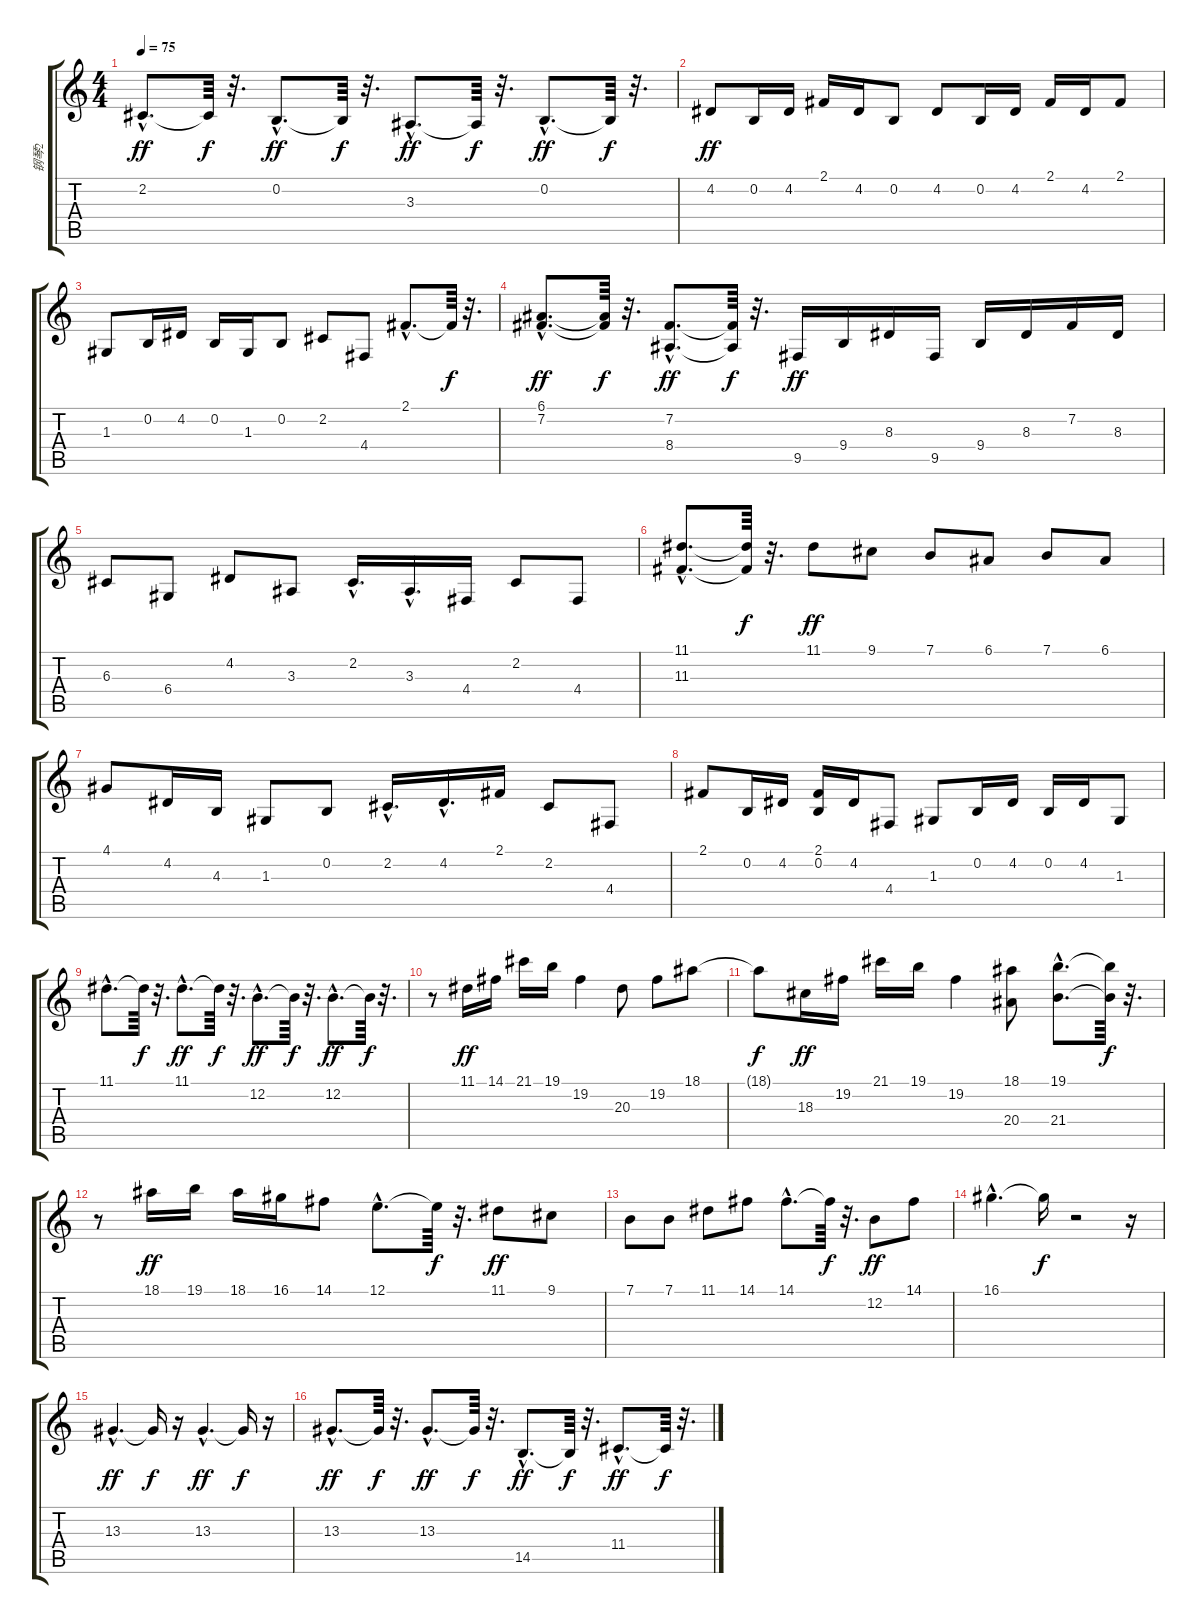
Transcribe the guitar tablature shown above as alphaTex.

\track ("钢琴2" "钢琴2") {instrument acousticgrandpiano}
\staff {score tabs}
\tuning (E4 B3 G3 D3 A2 E2) {hide}
\ts (4 4)
\tempo 75
\clef g2
\ks c
2.2{hac}.8{d dy ff} 2.2{t}.64{dy f} r.32{d} 0.2{hac}.8{d dy ff} 0.2{t}.64{dy f} r.32{d} 3.3{hac}.8{d dy ff} 3.3{t}.64{dy f} r.32{d} 0.2{hac}.8{d dy ff} 0.2{t}.64{dy f} r.32{d} |
4.2.8{dy ff} 0.2.16 4.2.16 2.1.16 4.2.16 0.2.8 4.2.8 0.2.16 4.2.16 2.1.16 4.2.16 2.1.8 |
1.3.8 0.2.16 4.2.16 0.2.16 1.3.16 0.2.8 2.2.8 4.4.8 2.1{hac}.8{d} 2.1{t}.64{dy f} r.32{d} |
(6.1{hac} 7.2{hac}).8{d dy ff} (6.1{t} 7.2{t}).64{dy f} r.32{d} (7.2{hac} 8.4{hac}).8{d dy ff} (7.2{t} 8.4{t}).64{dy f} r.32{d} 9.5.16{dy ff} 9.4.16 8.3.16 9.5.16 9.4.16 8.3.16 7.2.16 8.3.16 |
6.3.8 6.4.8 4.2.8 3.3.8 2.2{hac}.16{d} 3.3{hac}.16{d} 4.4.16 2.2.8 4.4.8 |
(11.1{hac} 11.3{hac}).8{d} (11.1{t} 11.3{t}).64{dy f} r.32{d} 11.1.8{dy ff} 9.1.8 7.1.8 6.1.8 7.1.8 6.1.8 |
4.1.8 4.2.16 4.3.16 1.3.8 0.2.8 2.2{hac}.16{d} 4.2{hac}.16{d} 2.1.16 2.2.8 4.4.8 |
2.1.8 0.2.16 4.2.16 (2.1 0.2).16 4.2.16 4.4.8 1.3.8 0.2.16 4.2.16 0.2.16 4.2.16 1.3.8 |
11.1{hac}.8{d} 11.1{t}.64{dy f} r.32{d} 11.1{hac}.8{d dy ff} 11.1{t}.64{dy f} r.32{d} 12.2{hac}.8{d dy ff} 12.2{t}.64{dy f} r.32{d} 12.2{hac}.8{d dy ff} 12.2{t}.64{dy f} r.32{d} |
r.8 11.1.16{dy ff} 14.1.16 21.1.16 19.1.16 19.2.4 20.3.8 19.2.8 18.1.8 |
18.1{t}.8{dy f} 18.3.16{dy ff} 19.2.16 21.1.16 19.1.16 19.2.4 (18.1 20.4).8 (19.1{hac} 21.4{hac}).8{d} (19.1{t} 21.4{t}).64{dy f} r.32{d} |
r.8 18.1.16{dy ff} 19.1.16 18.1.16 16.1.16 14.1.8 12.1{hac}.8{d} 12.1{t}.64{dy f} r.32{d} 11.1.8{dy ff} 9.1.8 |
7.1.8{balance 12} 7.1.8 11.1.8 14.1.8 14.1{hac}.8{d} 14.1{t}.64{dy f} r.32{d} 12.2.8{dy ff} 14.1.8 |
16.1{hac}.4{d} 16.1{t}.16{dy f} r.2 r.16 |
13.3{hac}.4{d dy ff} 13.3{t}.16{dy f} r.16 13.3{hac}.4{d dy ff} 13.3{t}.16{dy f} r.16 |
13.3{hac}.8{d dy ff} 13.3{t}.64{dy f} r.32{d} 13.3{hac}.8{d dy ff} 13.3{t}.64{dy f} r.32{d} 14.5{hac}.8{d dy ff} 14.5{t}.64{dy f} r.32{d} 11.4{hac}.8{d dy ff} 11.4{t}.64{dy f} r.32{d}
